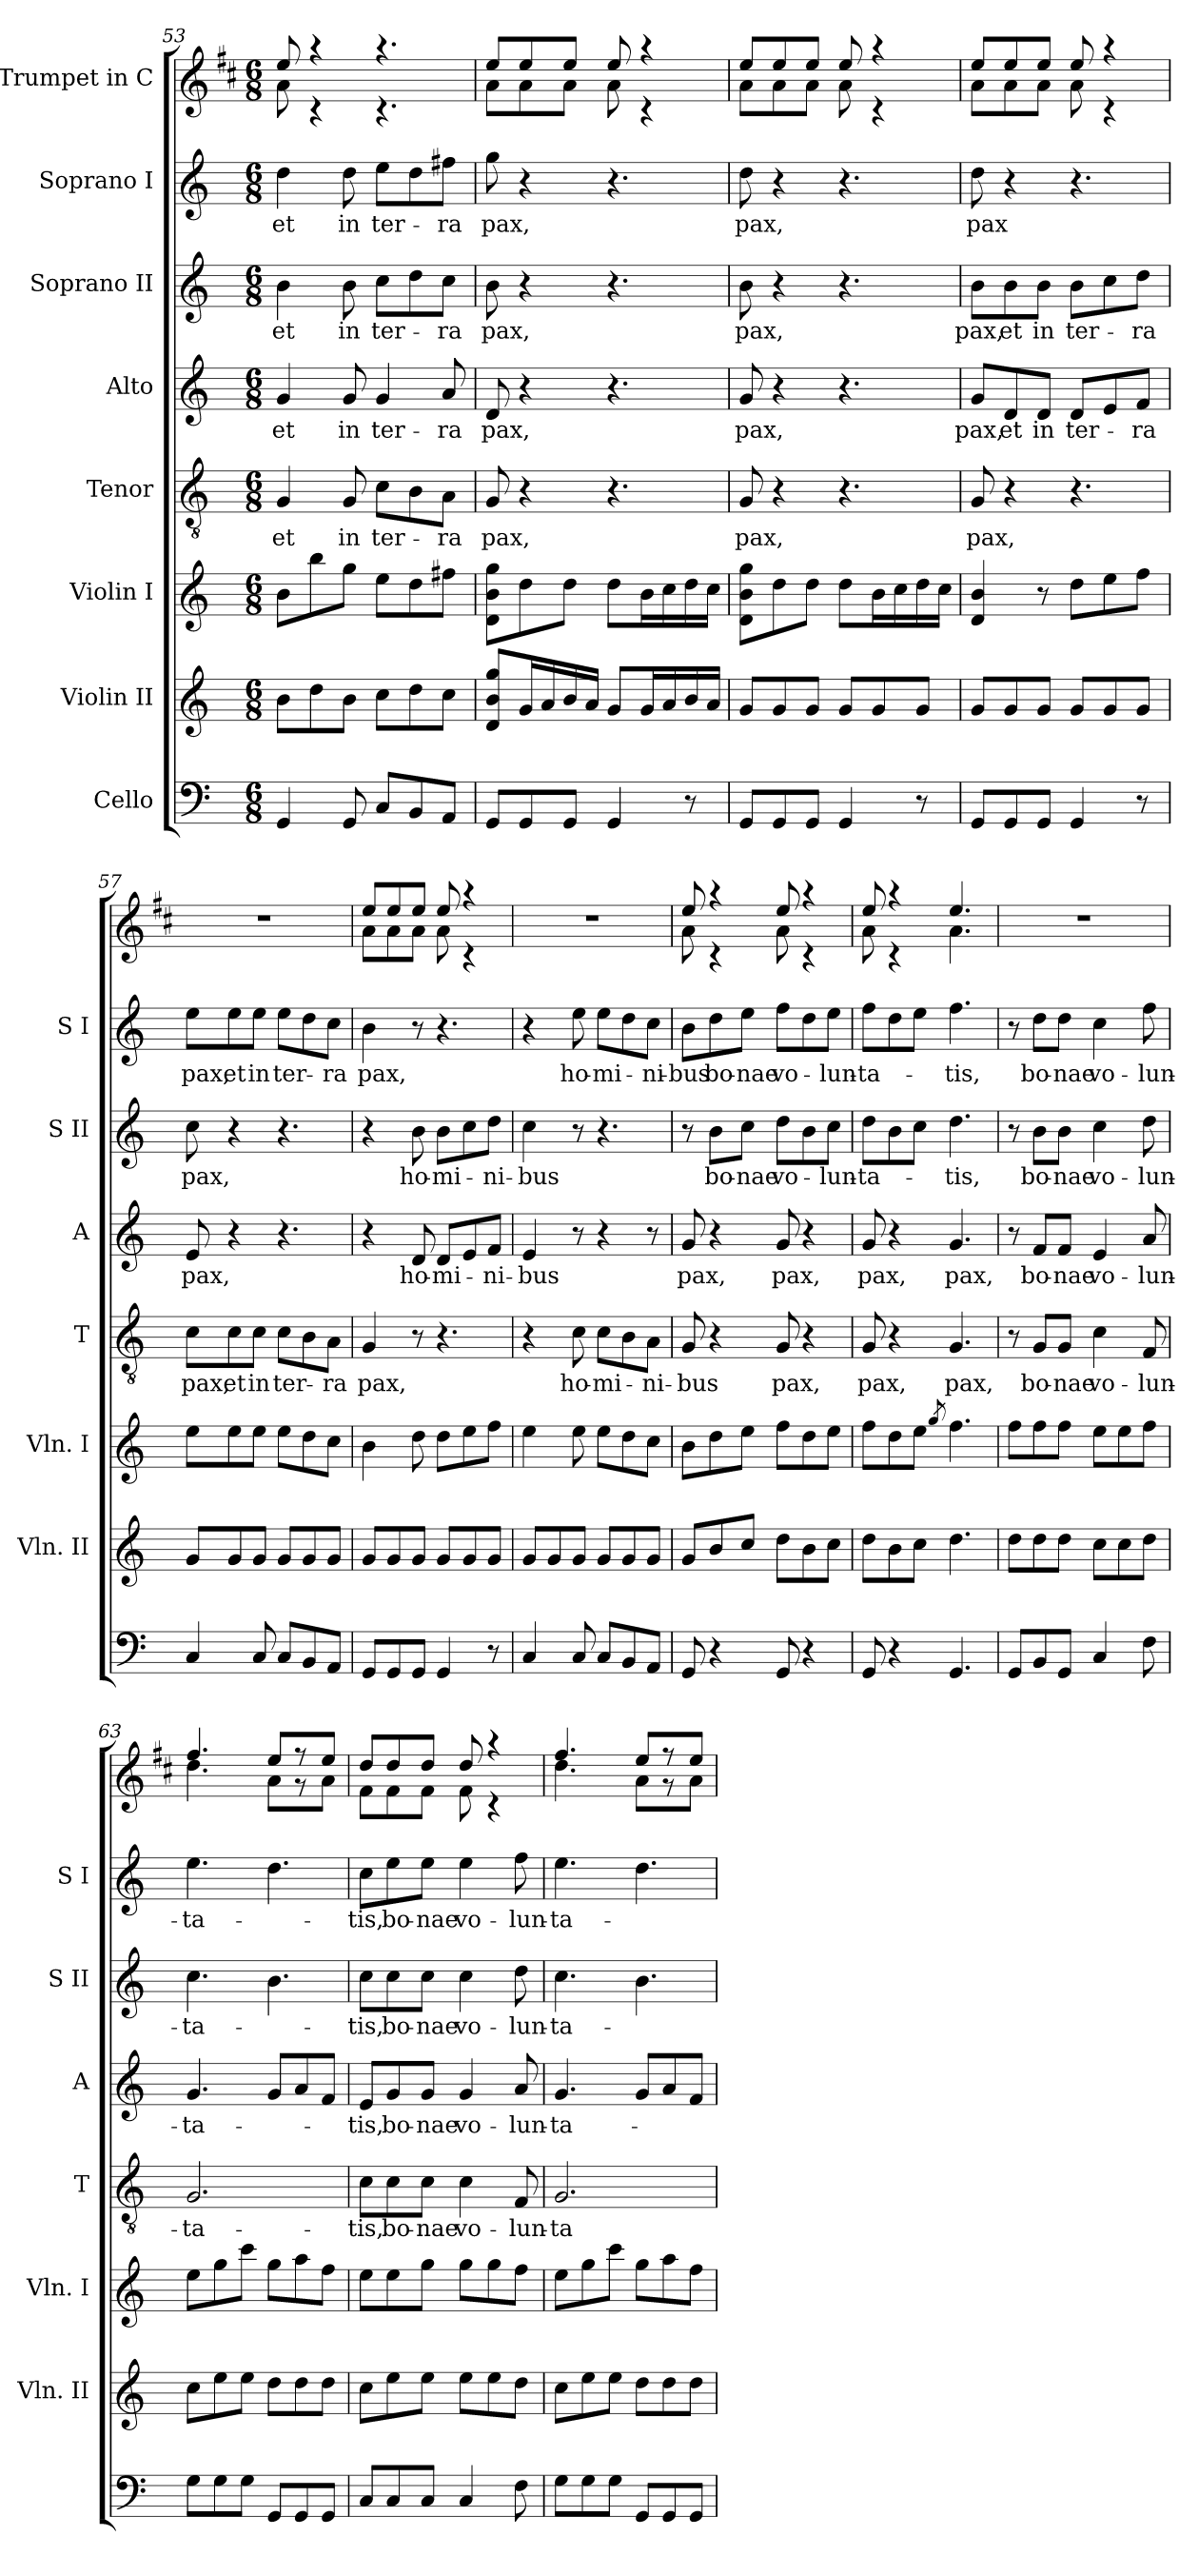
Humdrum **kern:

**kern	**kern	**kern	**kern	**text	**kern	**text	**kern	**text	**kern	**text	**kern
*part8	*part7	*part6	*part5	*part5	*part4	*part4	*part3	*part3	*part2	*part2	*part1
*staff8	*staff7	*staff6	*staff5	*staff5	*staff4	*staff4	*staff3	*staff3	*staff2	*staff2	*staff1
*I"Cello	*I"Violin II	*I"Violin I	*I"Tenor	*	*I"Alto	*	*I"Soprano II	*	*I"Soprano I	*	*I"Trumpet in C
*	*I'Vln. II	*I'Vln. I	*I'T	*	*I'A	*	*I'S II	*	*I'S I	*	*
*clefF4	*clefG2	*clefG2	*clefGv2	*	*clefG2	*	*clefG2	*	*clefG2	*	*clefG2
*	*	*	*	*	*	*	*	*	*	*	*ITrd1c2
*k[]	*k[]	*k[]	*k[]	*	*k[]	*	*k[]	*	*k[]	*	*k[]
*C:	*C:	*C:	*C:	*	*C:	*	*C:	*	*C:	*	*C:
*M6/8	*M6/8	*M6/8	*M6/8	*	*M6/8	*	*M6/8	*	*M6/8	*	*M6/8
=53	=53	=53	=53	=53	=53	=53	=53	=53	=53	=53	=53
!	!	!	!	!LO:LY:b	!	!LO:LY:b	!	!LO:LY:b	!	!LO:LY:b	!
*	*	*	*	*	*	*	*	*	*	*	*^
4GG/	8b\L	8b\L	4G/	et	4g/	et	4b\	et	4dd\	et	8dd/	8g\
.	8dd\	8bb\	.	.	.	.	.	.	.	.	4raa	4rc
!	!	!	!	!LO:LY:b	!	!LO:LY:b	!	!LO:LY:b	!	!LO:LY:b	!	!
8GG/	8b\J	8gg\J	8G/	in	8g/	in	8b\	in	8dd\	in	.	.
!	!	!	!	!LO:LY:b	!	!LO:LY:b	!	!LO:LY:b	!	!LO:LY:b	!	!
8C/L	8cc\L	8ee\L	8c\L	ter-	4g/	ter-	8cc\L	ter-	8ee\L	ter-	4.raa	4.rc
8BB/	8dd\	8dd\	8B\	.	.	.	8dd\	.	8dd\	.	.	.
!	!	!	!	!LO:LY:b	!	!LO:LY:b	!	!LO:LY:b	!	!LO:LY:b	!	!
8AA/J	8cc\J	8ff#X\J	8A\J	-ra	8a/	-ra	8cc\J	-ra	8ff#X\J	-ra	.	.
=54	=54	=54	=54	=54	=54	=54	=54	=54	=54	=54	=54	=54
!	!	!	!	!LO:LY:b	!	!LO:LY:b	!	!LO:LY:b	!	!LO:LY:b	!	!
8GG/L	8d/ 8b/ 8gg/L	8d\ 8b\ 8gg\L	8G/	pax,	8d/	pax,	8b\	pax,	8gg\	pax,	8dd/L	8g\L
8GG/	16g/L	8dd\	4r	.	4r	.	4r	.	4r	.	8dd/	8g\
.	16a/	.	.	.	.	.	.	.	.	.	.	.
8GG/J	16b/	8dd\J	.	.	.	.	.	.	.	.	8dd/J	8g\J
.	16a/JJ	.	.	.	.	.	.	.	.	.	.	.
4GG/	8g/L	8dd\L	4.r	.	4.r	.	4.r	.	4.r	.	8dd/	8g\
.	16g/L	16b\L	.	.	.	.	.	.	.	.	4raa	4rc
.	16a/	16cc\	.	.	.	.	.	.	.	.	.	.
8r	16b/	16dd\	.	.	.	.	.	.	.	.	.	.
.	16a/JJ	16cc\JJ	.	.	.	.	.	.	.	.	.	.
=55	=55	=55	=55	=55	=55	=55	=55	=55	=55	=55	=55	=55
!	!	!	!	!LO:LY:b	!	!LO:LY:b	!	!LO:LY:b	!	!LO:LY:b	!	!
8GG/L	8g/L	8d\ 8b\ 8gg\L	8G/	pax,	8g/	pax,	8b\	pax,	8dd\	pax,	8dd/L	8g\L
8GG/	8g/	8dd\	4r	.	4r	.	4r	.	4r	.	8dd/	8g\
8GG/J	8g/J	8dd\J	.	.	.	.	.	.	.	.	8dd/J	8g\J
4GG/	8g/L	8dd\L	4.r	.	4.r	.	4.r	.	4.r	.	8dd/	8g\
.	8g/	16b\L	.	.	.	.	.	.	.	.	4raa	4rc
.	.	16cc\	.	.	.	.	.	.	.	.	.	.
8r	8g/J	16dd\	.	.	.	.	.	.	.	.	.	.
.	.	16cc\JJ	.	.	.	.	.	.	.	.	.	.
=56	=56	=56	=56	=56	=56	=56	=56	=56	=56	=56	=56	=56
!	!	!	!	!LO:LY:b	!	!LO:LY:b	!	!LO:LY:b	!	!LO:LY:b	!	!
8GG/L	8g/L	4d/ 4b/	8G/	pax,	8g/L	pax,	8b\L	pax,	8dd\	pax	8dd/L	8g\L
!	!	!	!	!	!	!LO:LY:b	!	!LO:LY:b	!	!	!	!
8GG/	8g/	.	4r	.	8d/	et	8b\	et	4r	.	8dd/	8g\
!	!	!	!	!	!	!LO:LY:b	!	!LO:LY:b	!	!	!	!
8GG/J	8g/J	8r	.	.	8d/J	in	8b\J	in	.	.	8dd/J	8g\J
!	!	!	!	!	!	!LO:LY:b	!	!LO:LY:b	!	!	!	!
4GG/	8g/L	8dd\L	4.r	.	8d/L	ter-	8b\L	ter-	4.r	.	8dd/	8g\
.	8g/	8ee\	.	.	8e/	.	8cc\	.	.	.	4raa	4rc
!	!	!	!	!	!	!LO:LY:b	!	!LO:LY:b	!	!	!	!
8r	8g/J	8ff\J	.	.	8f/J	-ra	8dd\J	-ra	.	.	.	.
*	*	*	*	*	*	*	*	*	*	*	*v	*v
!!LO:PB:g=z
=57	=57	=57	=57	=57	=57	=57	=57	=57	=57	=57	=57
!	!	!	!	!LO:LY:b	!	!LO:LY:b	!	!LO:LY:b	!	!LO:LY:b	!
4C/	8g/L	8ee\L	8c\L	pax,	8e/	pax,	8cc\	pax,	8ee\L	pax,	2.r
!	!	!	!	!LO:LY:b	!	!	!	!	!	!LO:LY:b	!
.	8g/	8ee\	8c\	et	4r	.	4r	.	8ee\	et	.
!	!	!	!	!LO:LY:b	!	!	!	!	!	!LO:LY:b	!
8C/	8g/J	8ee\J	8c\J	in	.	.	.	.	8ee\J	in	.
!	!	!	!	!LO:LY:b	!	!	!	!	!	!LO:LY:b	!
8C/L	8g/L	8ee\L	8c\L	ter-	4.r	.	4.r	.	8ee\L	ter-	.
8BB/	8g/	8dd\	8B\	.	.	.	.	.	8dd\	.	.
!	!	!	!	!LO:LY:b	!	!	!	!	!	!LO:LY:b	!
8AA/J	8g/J	8cc\J	8A\J	-ra	.	.	.	.	8cc\J	-ra	.
=58	=58	=58	=58	=58	=58	=58	=58	=58	=58	=58	=58
!	!	!	!	!LO:LY:b	!	!	!	!	!	!LO:LY:b	!
*	*	*	*	*	*	*	*	*	*	*	*^
8GG/L	8g/L	4b\	4G/	pax,	4r	.	4r	.	4b\	pax,	8dd/L	8g\L
8GG/	8g/	.	.	.	.	.	.	.	.	.	8dd/	8g\
!	!	!	!	!	!	!LO:LY:b	!	!LO:LY:b	!	!	!	!
8GG/J	8g/J	8dd\	8r	.	8d/	ho-	8b\	ho-	8r	.	8dd/J	8g\J
!	!	!	!	!	!	!LO:LY:b	!	!LO:LY:b	!	!	!	!
4GG/	8g/L	8dd\L	4.r	.	8d/L	-mi-	8b\L	-mi-	4.r	.	8dd/	8g\
.	8g/	8ee\	.	.	8e/	.	8cc\	.	.	.	4raa	4rc
!	!	!	!	!	!	!LO:LY:b	!	!LO:LY:b	!	!	!	!
8r	8g/J	8ff\J	.	.	8f/J	-ni-	8dd\J	-ni-	.	.	.	.
*	*	*	*	*	*	*	*	*	*	*	*v	*v
=59	=59	=59	=59	=59	=59	=59	=59	=59	=59	=59	=59
!	!	!	!	!	!	!LO:LY:b	!	!LO:LY:b	!	!	!
4C/	8g/L	4ee\	4r	.	4e/	-bus	4cc\	-bus	4r	.	2.r
.	8g/	.	.	.	.	.	.	.	.	.	.
!	!	!	!	!LO:LY:b	!	!	!	!	!	!LO:LY:b	!
8C/	8g/J	8ee\	8c\	ho-	8r	.	8r	.	8ee\	ho-	.
!	!	!	!	!LO:LY:b	!	!	!	!	!	!LO:LY:b	!
8C/L	8g/L	8ee\L	8c\L	-mi-	4r	.	4.r	.	8ee\L	-mi-	.
8BB/	8g/	8dd\	8B\	.	.	.	.	.	8dd\	.	.
!	!	!	!	!LO:LY:b	!	!	!	!	!	!LO:LY:b	!
8AA/J	8g/J	8cc\J	8A\J	-ni-	8r	.	.	.	8cc\J	-ni-	.
=60	=60	=60	=60	=60	=60	=60	=60	=60	=60	=60	=60
!	!	!	!	!LO:LY:b	!	!LO:LY:b	!	!	!	!LO:LY:b	!
*	*	*	*	*	*	*	*	*	*	*	*^
8GG/	8g/L	8b\L	8G/	-bus	8g/	pax,	8r	.	8b\L	-bus	8dd/	8g\
!	!	!	!	!	!	!	!	!LO:LY:b	!	!LO:LY:b	!	!
4r	8b/	8dd\	4r	.	4r	.	8b\L	bo-	8dd\	bo-	4raa	4rc
!	!	!	!	!	!	!	!	!LO:LY:b	!	!LO:LY:b	!	!
.	8cc/J	8ee\J	.	.	.	.	8cc\J	-nae	8ee\J	-nae	.	.
!	!	!	!	!LO:LY:b	!	!LO:LY:b	!	!LO:LY:b	!	!LO:LY:b	!	!
8GG/	8dd\L	8ff\L	8G/	pax,	8g/	pax,	8dd\L	vo-	8ff\L	vo-	8dd/	8g\
4r	8b\	8dd\	4r	.	4r	.	8b\	.	8dd\	.	4raa	4rc
!	!	!	!	!	!	!	!	!LO:LY:b	!	!LO:LY:b	!	!
.	8cc\J	8ee\J	.	.	.	.	8cc\J	-lun-	8ee\J	-lun-	.	.
=61	=61	=61	=61	=61	=61	=61	=61	=61	=61	=61	=61	=61
!	!	!	!	!LO:LY:b	!	!LO:LY:b	!	!LO:LY:b	!	!LO:LY:b	!	!
8GG/	8dd\L	8ff\L	8G/	pax,	8g/	pax,	8dd\L	-ta-	8ff\L	-ta-	8dd/	8g\
4r	8b\	8dd\	4r	.	4r	.	8b\	.	8dd\	.	4raa	4rc
.	8cc\J	8ee\J	.	.	.	.	8cc\J	.	8ee\J	.	.	.
.	.	8qgg/	.	.	.	.	.	.	.	.	.	.
!	!	!	!	!LO:LY:b	!	!LO:LY:b	!	!LO:LY:b	!	!LO:LY:b	!	!
4.GG/	4.dd\	4.ff\	4.G/	pax,	4.g/	pax,	4.dd\	-tis,	4.ff\	-tis,	4.dd/	4.g\
*	*	*	*	*	*	*	*	*	*	*	*v	*v
=62	=62	=62	=62	=62	=62	=62	=62	=62	=62	=62	=62
8GG/L	8dd\L	8ff\L	8r	.	8r	.	8r	.	8r	.	2.r
!	!	!	!	!LO:LY:b	!	!LO:LY:b	!	!LO:LY:b	!	!LO:LY:b	!
8BB/	8dd\	8ff\	8G/L	bo-	8f/L	bo-	8b\L	bo-	8dd\L	bo-	.
!	!	!	!	!LO:LY:b	!	!LO:LY:b	!	!LO:LY:b	!	!LO:LY:b	!
8GG/J	8dd\J	8ff\J	8G/J	-nae	8f/J	-nae	8b\J	-nae	8dd\J	-nae	.
!	!	!	!	!LO:LY:b	!	!LO:LY:b	!	!LO:LY:b	!	!LO:LY:b	!
4C/	8cc\L	8ee\L	4c\	vo-	4e/	vo-	4cc\	vo-	4cc\	vo-	.
.	8cc\	8ee\	.	.	.	.	.	.	.	.	.
!	!	!	!	!LO:LY:b	!	!LO:LY:b	!	!LO:LY:b	!	!LO:LY:b	!
8F\	8dd\J	8ff\J	8F/	-lun-	8a/	-lun-	8dd\	-lun-	8ff\	-lun-	.
!!LO:LB:g=z
=63	=63	=63	=63	=63	=63	=63	=63	=63	=63	=63	=63
!	!	!	!	!LO:LY:b	!	!LO:LY:b	!	!LO:LY:b	!	!LO:LY:b	!
*	*	*	*	*	*	*	*	*	*	*	*^
8G\L	8cc\L	8ee\L	2.G/	-ta-	4.g/	-ta-	4.cc\	-ta-	4.ee\	-ta-	4.ee/	4.cc\
8G\	8ee\	8gg\	.	.	.	.	.	.	.	.	.	.
8G\J	8ee\J	8ccc\J	.	.	.	.	.	.	.	.	.	.
8GG/L	8dd\L	8gg\L	.	.	8g/L	.	4.b\	.	4.dd\	.	8dd/L	8g\L
8GG/	8dd\	8aa\	.	.	8a/	.	.	.	.	.	8r	8r
8GG/J	8dd\J	8ff\J	.	.	8f/J	.	.	.	.	.	8dd/J	8g\J
=64	=64	=64	=64	=64	=64	=64	=64	=64	=64	=64	=64	=64
!	!	!	!	!LO:LY:b	!	!LO:LY:b	!	!LO:LY:b	!	!LO:LY:b	!	!
8C/L	8cc\L	8ee\L	8c\L	-tis,	8e/L	-tis,	8cc\L	-tis,	8cc\L	-tis,	8cc/L	8e\L
!	!	!	!	!LO:LY:b	!	!LO:LY:b	!	!LO:LY:b	!	!LO:LY:b	!	!
8C/	8ee\	8ee\	8c\	bo-	8g/	bo-	8cc\	bo-	8ee\	bo-	8cc/	8e\
!	!	!	!	!LO:LY:b	!	!LO:LY:b	!	!LO:LY:b	!	!LO:LY:b	!	!
8C/J	8ee\J	8gg\J	8c\J	-nae	8g/J	-nae	8cc\J	-nae	8ee\J	-nae	8cc/J	8e\J
!	!	!	!	!LO:LY:b	!	!LO:LY:b	!	!LO:LY:b	!	!LO:LY:b	!	!
4C/	8ee\L	8gg\L	4c\	vo-	4g/	vo-	4cc\	vo-	4ee\	vo-	8cc/	8e\
.	8ee\	8gg\	.	.	.	.	.	.	.	.	4raa	4rc
!	!	!	!	!LO:LY:b	!	!LO:LY:b	!	!LO:LY:b	!	!LO:LY:b	!	!
8F\	8dd\J	8ff\J	8F/	-lun-	8a/	-lun-	8dd\	-lun-	8ff\	-lun-	.	.
=65	=65	=65	=65	=65	=65	=65	=65	=65	=65	=65	=65	=65
!	!	!	!	!LO:LY:b	!	!LO:LY:b	!	!LO:LY:b	!	!LO:LY:b	!	!
8G\L	8cc\L	8ee\L	2.G/	-ta-	4.g/	-ta-	4.cc\	-ta-	4.ee\	-ta-	4.ee/	4.cc\
8G\	8ee\	8gg\	.	.	.	.	.	.	.	.	.	.
8G\J	8ee\J	8ccc\J	.	.	.	.	.	.	.	.	.	.
8GG/L	8dd\L	8gg\L	.	.	8g/L	.	4.b\	.	4.dd\	.	8dd/L	8g\L
8GG/	8dd\	8aa\	.	.	8a/	.	.	.	.	.	8r	8r
8GG/J	8dd\J	8ff\J	.	.	8f/J	.	.	.	.	.	8dd/J	8g\J
*	*	*	*	*	*	*	*	*	*	*	*v	*v
=	=	=	=	=	=	=	=	=	=	=	=
*-	*-	*-	*-	*-	*-	*-	*-	*-	*-	*-	*-
